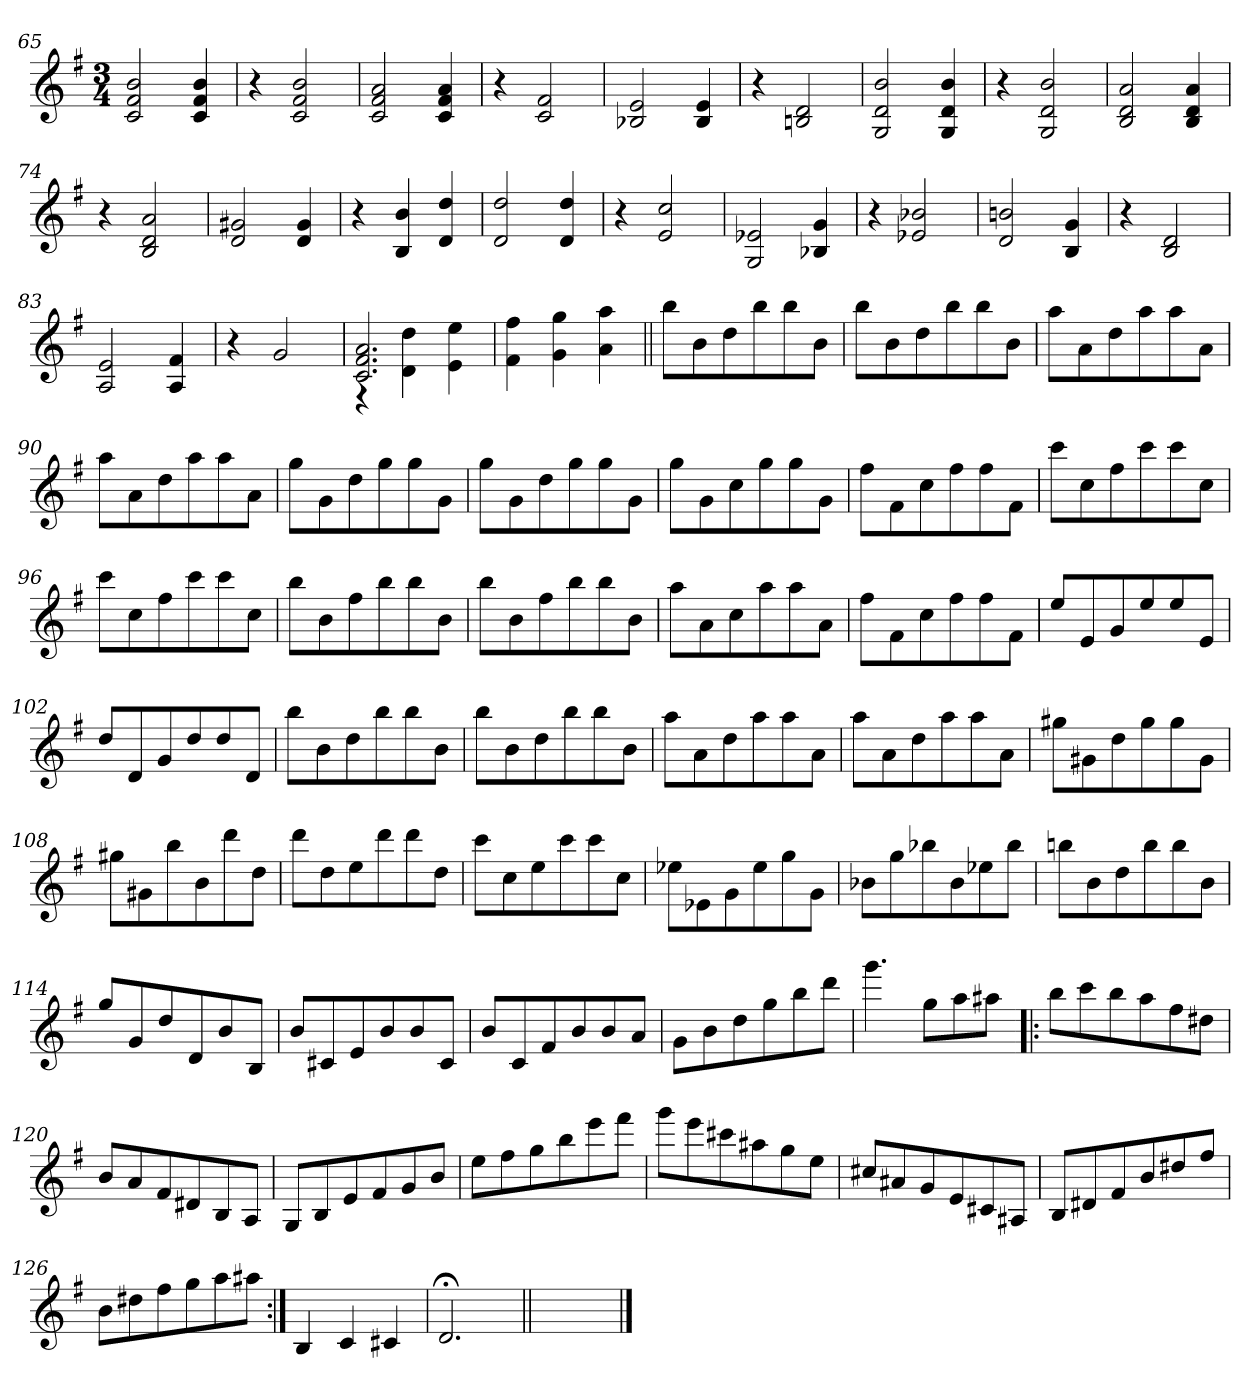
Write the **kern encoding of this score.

**kern
*part1
*staff1
*clefG2
*k[f#]
*G:
*M3/4
=65
2c/ 2f#/ 2b/
4c/ 4f#/ 4b/
=66
4r
2c/ 2f#/ 2b/
=67
2c/ 2f#/ 2a/
4c/ 4f#/ 4a/
=68
4r
2c/ 2f#/
!!LO:LB:g=z
=69
2B-X/ 2e/
4B-/ 4e/
=70
4r
2Bni/ 2d/
=71
2G/ 2d/ 2b/
4G/ 4d/ 4b/
=72
4r
2G/ 2d/ 2b/
=73
2B/ 2d/ 2a/
4B/ 4d/ 4a/
=74
4r
2B/ 2d/ 2a/
=75
2d/ 2g#X/
4d/ 4g#/
!!LO:LB:g=z
=76
4r
4B/ 4b/
4d/ 4dd/
=77
2d/ 2dd/
4d/ 4dd/
=78
4r
2e/ 2cc/
=79
2G/ 2e-X/
4B-X/ 4g/
=80
4r
2e-X/ 2b-X/
=81
2d/ 2bn/
4B/ 4g/
=82
4r
2B/ 2d/
!!LO:LB:g=z
=83
2A/ 2e/
4A/ 4f#/
=84
4r
2g/
=85
*^
2.c/ 2.f#/ 2.a/	4rE
.	4d\ 4dd\
.	4e\ 4ee\
*v	*v
=86
4f#\ 4ff#\
4g\ 4gg\
4a\ 4aa\
=87||
8bb\L
8b\
8dd\
8bb\
8bb\
8b\J
=88
8bb\L
8b\
8dd\
8bb\
8bb\
8b\J
!!LO:LB:g=z
=89
8aa\L
8a\
8dd\
8aa\
8aa\
8a\J
=90
8aa\L
8a\
8dd\
8aa\
8aa\
8a\J
=91
8gg\L
8g\
8dd\
8gg\
8gg\
8g\J
=92
8gg\L
8g\
8dd\
8gg\
8gg\
8g\J
=93
8gg\L
8g\
8cc\
8gg\
8gg\
8g\J
!!LO:LB:g=z
=94
8ff#\L
8f#\
8cc\
8ff#\
8ff#\
8f#\J
=95
8ccc\L
8cc\
8ff#\
8ccc\
8ccc\
8cc\J
=96
8ccc\L
8cc\
8ff#\
8ccc\
8ccc\
8cc\J
=97
8bb\L
8b\
8ff#\
8bb\
8bb\
8b\J
=98
8bb\L
8b\
8ff#\
8bb\
8bb\
8b\J
!!LO:LB:g=z
=99
8aa\L
8a\
8cc\
8aa\
8aa\
8a\J
=100
8ff#\L
8f#\
8cc\
8ff#\
8ff#\
8f#\J
=101
8ee/L
8e/
8g/
8ee/
8ee/
8e/J
=102
8dd/L
8d/
8g/
8dd/
8dd/
8d/J
=103
8bb\L
8b\
8dd\
8bb\
8bb\
8b\J
!!LO:LB:g=z
=104
8bb\L
8b\
8dd\
8bb\
8bb\
8b\J
=105
8aa\L
8a\
8dd\
8aa\
8aa\
8a\J
=106
8aa\L
8a\
8dd\
8aa\
8aa\
8a\J
=107
8gg#X\L
8g#X\
8dd\
8gg#\
8gg#\
8g#\J
=108
8gg#X\L
8g#X\
8bb\
8b\
8ddd\
8dd\J
!!LO:LB:g=z
=109
8ddd\L
8dd\
8ee\
8ddd\
8ddd\
8dd\J
=110
8ccc\L
8cc\
8ee\
8ccc\
8ccc\
8cc\J
=111
8ee-X\L
8e-X\
8g\
8ee-\
8gg\
8g\J
=112
8b-X\L
8gg\
8bb-X\
8b-\
8ee-X\
8bb-\J
=113
8bbn\L
8b\
8dd\
8bb\
8bb\
8b\J
!!LO:LB:g=z
=114
8gg/L
8g/
8dd/
8d/
8b/
8B/J
=115
8b/L
8c#X/
8e/
8b/
8b/
8c#/J
=116
8b/L
8c/
8f#/
8b/
8b/
8a/J
=117
8g\L
8b\
8dd\
8gg\
8bb\
8ddd\J
=118
4.ggg\
8gg\L
8aa\
8aa#X\J
!!LO:LB:g=z
=119!|:
8bb\L
8ccc\
8bb\
8aa\
8ff#\
8dd#X\J
=120
8b/L
8a/
8f#/
8d#X/
8B/
8A/J
=121
8G/L
8B/
8e/
8f#/
8g/
8b/J
=122
8ee\L
8ff#\
8gg\
8bb\
8eee\
8fff#\J
=123
8ggg\L
8eee\
8ccc#X\
8aa#X\
8gg\
8ee\J
!!LO:LB:g=z
=124
8cc#X/L
8a#X/
8g/
8e/
8c#X/
8A#X/J
=125
8B/L
8d#X/
8f#/
8b/
8dd#X/
8ff#/J
=126
8b\L
8dd#X\
8ff#\
8gg\
8aa\
8aa#X\J
=127:|!
4B/
4c/
4c#X/
=128
2.d;</
=129||
*stria0
2.ryy
==
*-
